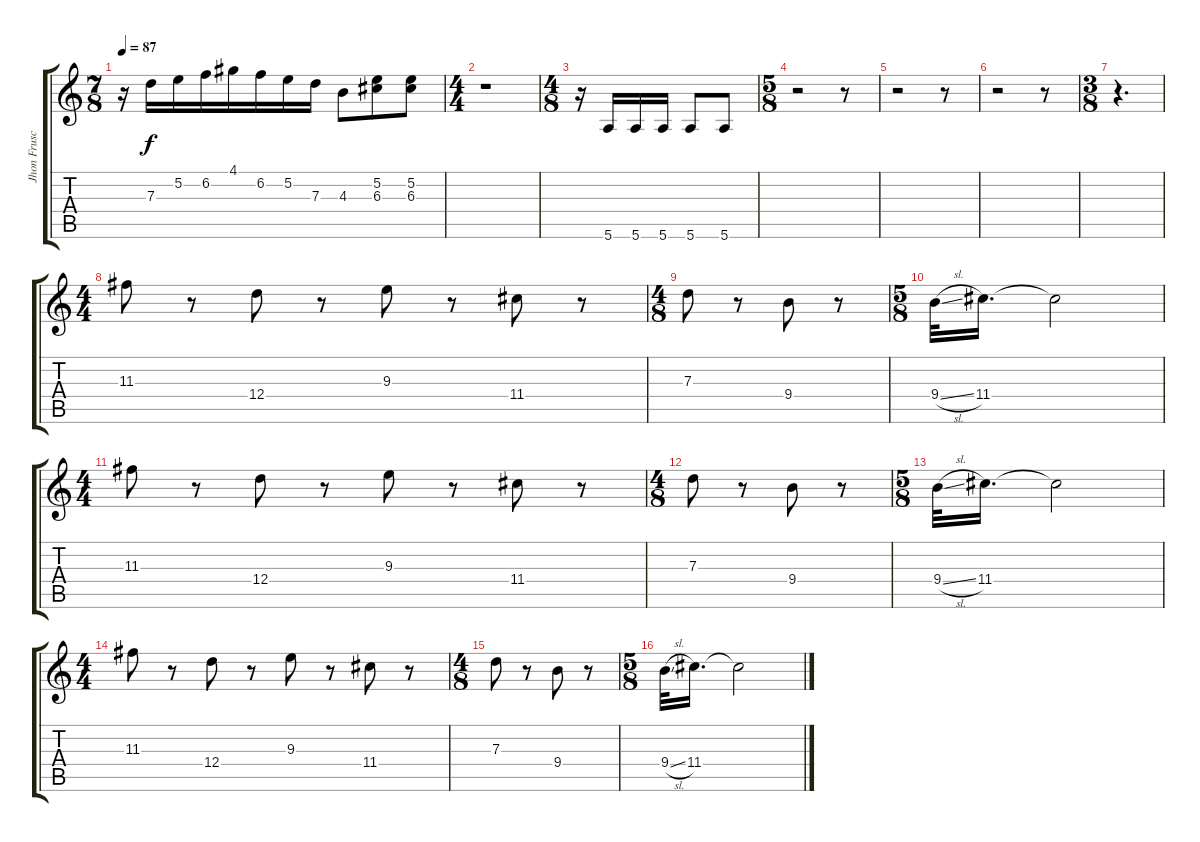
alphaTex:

\track ("Jhon Frusciante" "Jhon Frusc") {instrument distortionguitar}
\staff {score tabs}
\tuning (E4 B3 G3 D3 A2 E2) {hide}
\ts (7 8)
\tempo 87
\clef g2
\ks c
r.16{dy f} 7.3.16 5.2.16 6.2.16 4.1.16 6.2.16 5.2.16 7.3.16 4.3.8 (5.2 6.3).8 (5.2 6.3).8 |
\ts (4 4)
r.1 |
\ts (4 8)
r.16 5.6.16 5.6.16 5.6.16 5.6.8 5.6.8 |
\ts (5 8)
r.2 r.8 |
r.2 r.8 |
r.2 r.8 |
\ts (3 8)
r.4{d} |
\ts (4 4)
11.3.8{volume 11} r.8 12.4.8 r.8 9.3.8 r.8 11.4.8 r.8 |
\ts (4 8)
7.3.8 r.8 9.4.8 r.8 |
\ts (5 8)
9.4{sl}.32 11.4.16{d} 11.4{t}.2 |
\ts (4 4)
11.3.8 r.8 12.4.8 r.8 9.3.8 r.8 11.4.8 r.8 |
\ts (4 8)
7.3.8 r.8 9.4.8 r.8 |
\ts (5 8)
9.4{sl}.32 11.4.16{d} 11.4{t}.2 |
\ts (4 4)
11.3.8 r.8 12.4.8 r.8 9.3.8 r.8 11.4.8 r.8 |
\ts (4 8)
7.3.8 r.8 9.4.8 r.8 |
\ts (5 8)
9.4{sl}.32 11.4.16{d} 11.4{t}.2
